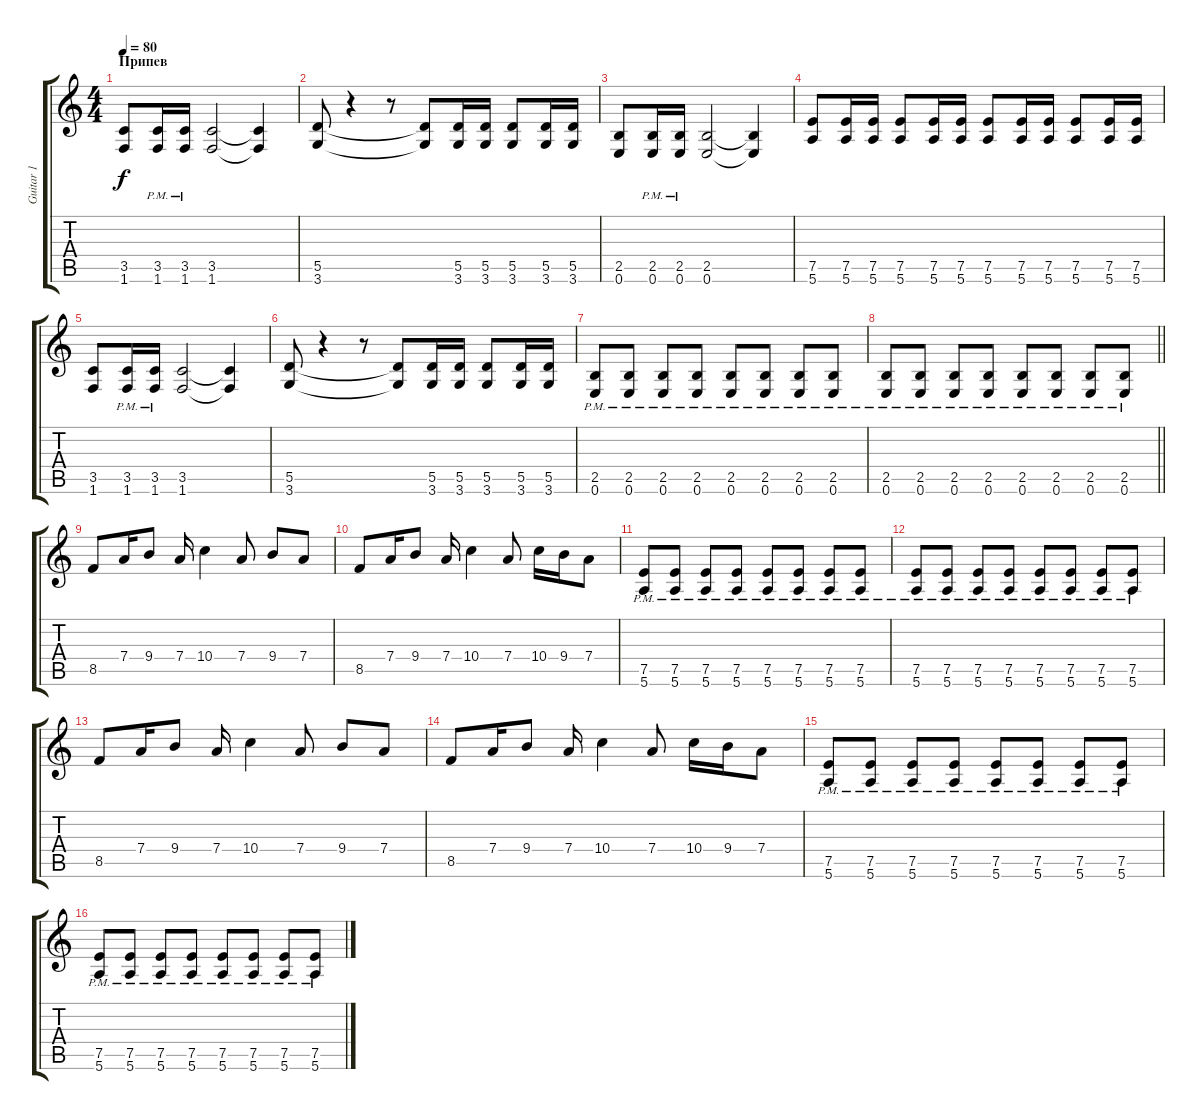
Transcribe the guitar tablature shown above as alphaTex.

\track ("Guitar 1" "Guitar 1") {instrument electricguitarclean}
\staff {score tabs}
\tuning (E4 B3 G3 D3 A2 E2) {hide}
\ts (4 4)
\section ("" "Припев")
\tempo 80
\clef g2
\ks c
(3.5 1.6).8{dy f} (3.5{pm} 1.6{pm}).16 (3.5{pm} 1.6{pm}).16 (3.5 1.6).2 (3.5{t} 1.6{t}).4 |
(5.5 3.6).8 r.4 r.8 (5.5{t} 3.6{t}).8 (5.5 3.6).16 (5.5 3.6).16 (5.5 3.6).8 (5.5 3.6).16 (5.5 3.6).16 |
(2.5 0.6).8 (2.5{pm} 0.6{pm}).16 (2.5{pm} 0.6{pm}).16 (2.5 0.6).2 (2.5{t} 0.6{t}).4 |
(7.5 5.6).8 (7.5 5.6).16 (7.5 5.6).16 (7.5 5.6).8 (7.5 5.6).16 (7.5 5.6).16 (7.5 5.6).8 (7.5 5.6).16 (7.5 5.6).16 (7.5 5.6).8 (7.5 5.6).16 (7.5 5.6).16 |
(3.5 1.6).8 (3.5{pm} 1.6{pm}).16 (3.5{pm} 1.6{pm}).16 (3.5 1.6).2 (3.5{t} 1.6{t}).4 |
(5.5 3.6).8 r.4 r.8 (5.5{t} 3.6{t}).8 (5.5 3.6).16 (5.5 3.6).16 (5.5 3.6).8 (5.5 3.6).16 (5.5 3.6).16 |
(2.5{pm} 0.6{pm}).8 (2.5{pm} 0.6{pm}).8 (2.5{pm} 0.6{pm}).8 (2.5{pm} 0.6{pm}).8 (2.5{pm} 0.6{pm}).8 (2.5{pm} 0.6{pm}).8 (2.5{pm} 0.6{pm}).8 (2.5{pm} 0.6{pm}).8 |
\barLineRight lightlight
(2.5{pm} 0.6{pm}).8 (2.5{pm} 0.6{pm}).8 (2.5{pm} 0.6{pm}).8 (2.5{pm} 0.6{pm}).8 (2.5{pm} 0.6{pm}).8 (2.5{pm} 0.6{pm}).8 (2.5{pm} 0.6{pm}).8 (2.5{pm} 0.6{pm}).8 |
8.5.8{instrument distortionguitar} 7.4.16 9.4.8 7.4.16 10.4.4 7.4.8 9.4.8 7.4.8 |
8.5.8 7.4.16 9.4.8 7.4.16 10.4.4 7.4.8 10.4.16 9.4.16 7.4.8 |
(7.5{pm} 5.6{pm}).8 (7.5{pm} 5.6{pm}).8 (7.5{pm} 5.6{pm}).8 (7.5{pm} 5.6{pm}).8 (7.5{pm} 5.6{pm}).8 (7.5{pm} 5.6{pm}).8 (7.5{pm} 5.6{pm}).8 (7.5{pm} 5.6{pm}).8 |
(7.5{pm} 5.6{pm}).8 (7.5{pm} 5.6{pm}).8 (7.5{pm} 5.6{pm}).8 (7.5{pm} 5.6{pm}).8 (7.5{pm} 5.6{pm}).8 (7.5{pm} 5.6{pm}).8 (7.5{pm} 5.6{pm}).8 (7.5{pm} 5.6{pm}).8 |
8.5.8{instrument distortionguitar} 7.4.16 9.4.8 7.4.16 10.4.4 7.4.8 9.4.8 7.4.8 |
8.5.8 7.4.16 9.4.8 7.4.16 10.4.4 7.4.8 10.4.16 9.4.16 7.4.8 |
(7.5{pm} 5.6{pm}).8 (7.5{pm} 5.6{pm}).8 (7.5{pm} 5.6{pm}).8 (7.5{pm} 5.6{pm}).8 (7.5{pm} 5.6{pm}).8 (7.5{pm} 5.6{pm}).8 (7.5{pm} 5.6{pm}).8 (7.5{pm} 5.6{pm}).8 |
(7.5{pm} 5.6{pm}).8 (7.5{pm} 5.6{pm}).8 (7.5{pm} 5.6{pm}).8 (7.5{pm} 5.6{pm}).8 (7.5{pm} 5.6{pm}).8 (7.5{pm} 5.6{pm}).8 (7.5{pm} 5.6{pm}).8 (7.5{pm} 5.6{pm}).8
